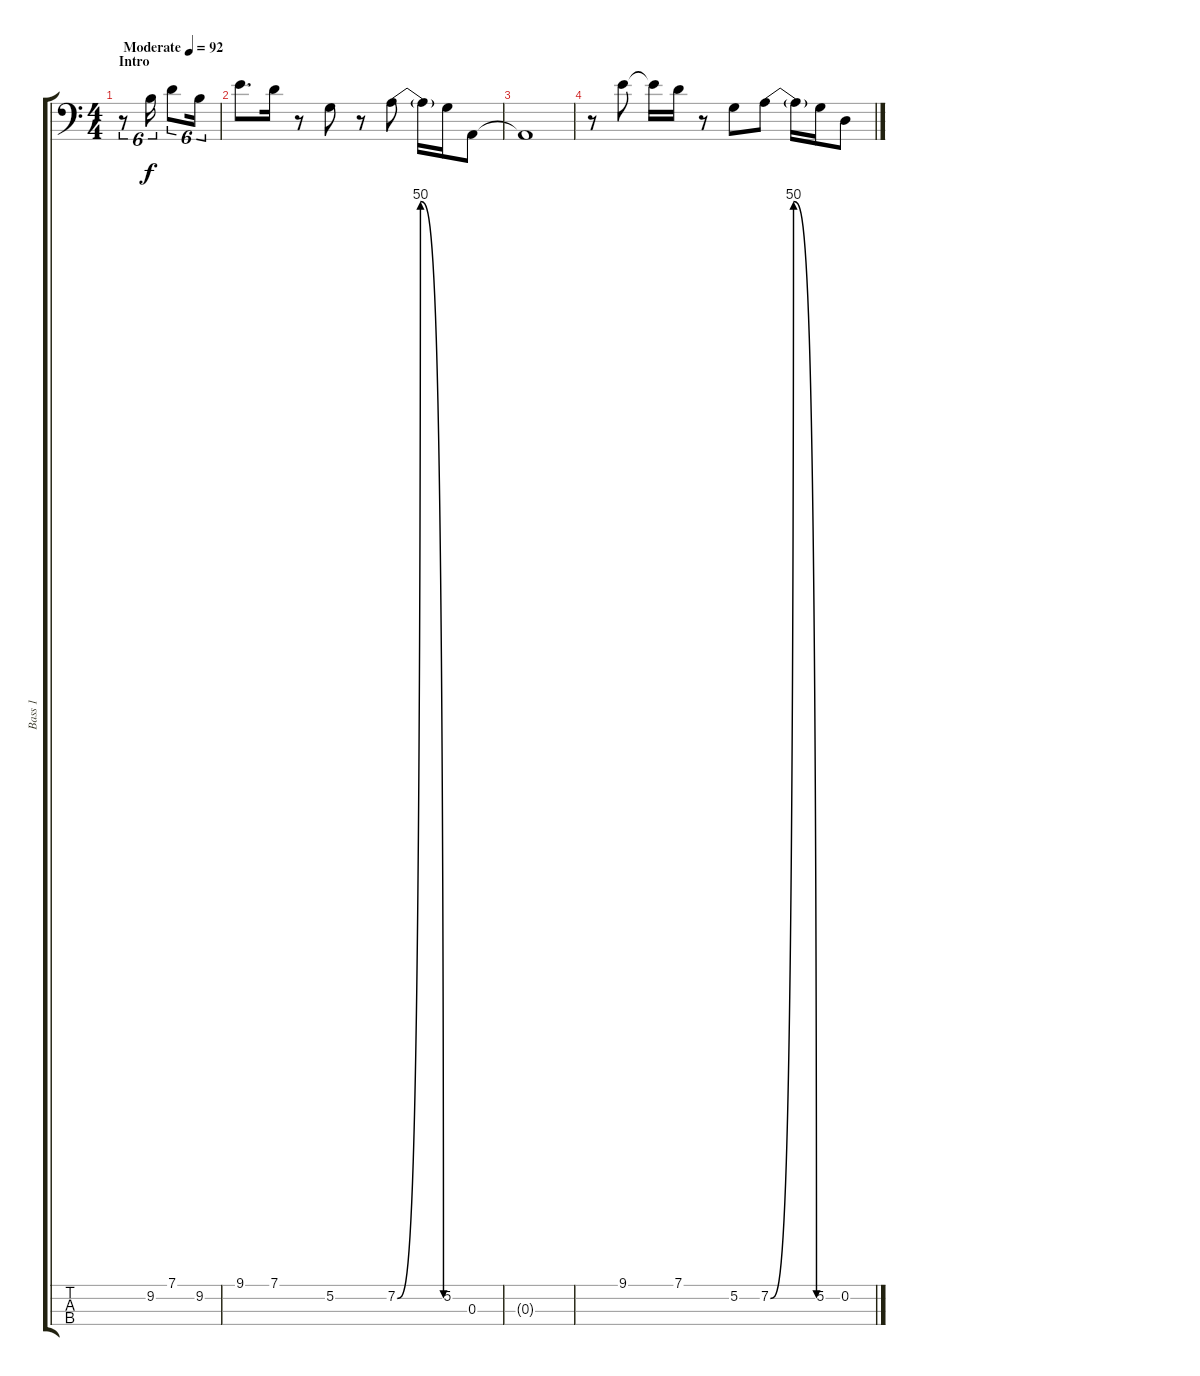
\track ("Bass 1" "Bass 1") {instrument electricbassfinger}
\staff {score tabs}
\tuning (G2 D2 A1 E1) {hide}
\ts (4 4)
\section ("" "Intro")
\tempo (92 "Moderate")
\clef f4
\ks c
r.8{tu (6 4) dy f instrument electricbassfinger} 9.2.16{tu (6 4)} 7.1.8{tu (6 4)} 9.2.16{tu (6 4)} |
9.1.8{d} 7.1.16 r.8 5.2.8 r.8 7.2{be (bendrelease 0 0 150 200 150 200 300 0)}.8 7.2{t}.16 5.2.16 0.3.8 |
0.3{t}.1 |
r.8 9.1.8 9.1{t}.16 7.1.16 r.8 5.2.8 7.2{be (bendrelease 0 0 150 200 150 200 300 0)}.8 7.2{t}.16 5.2.16 0.2.8
